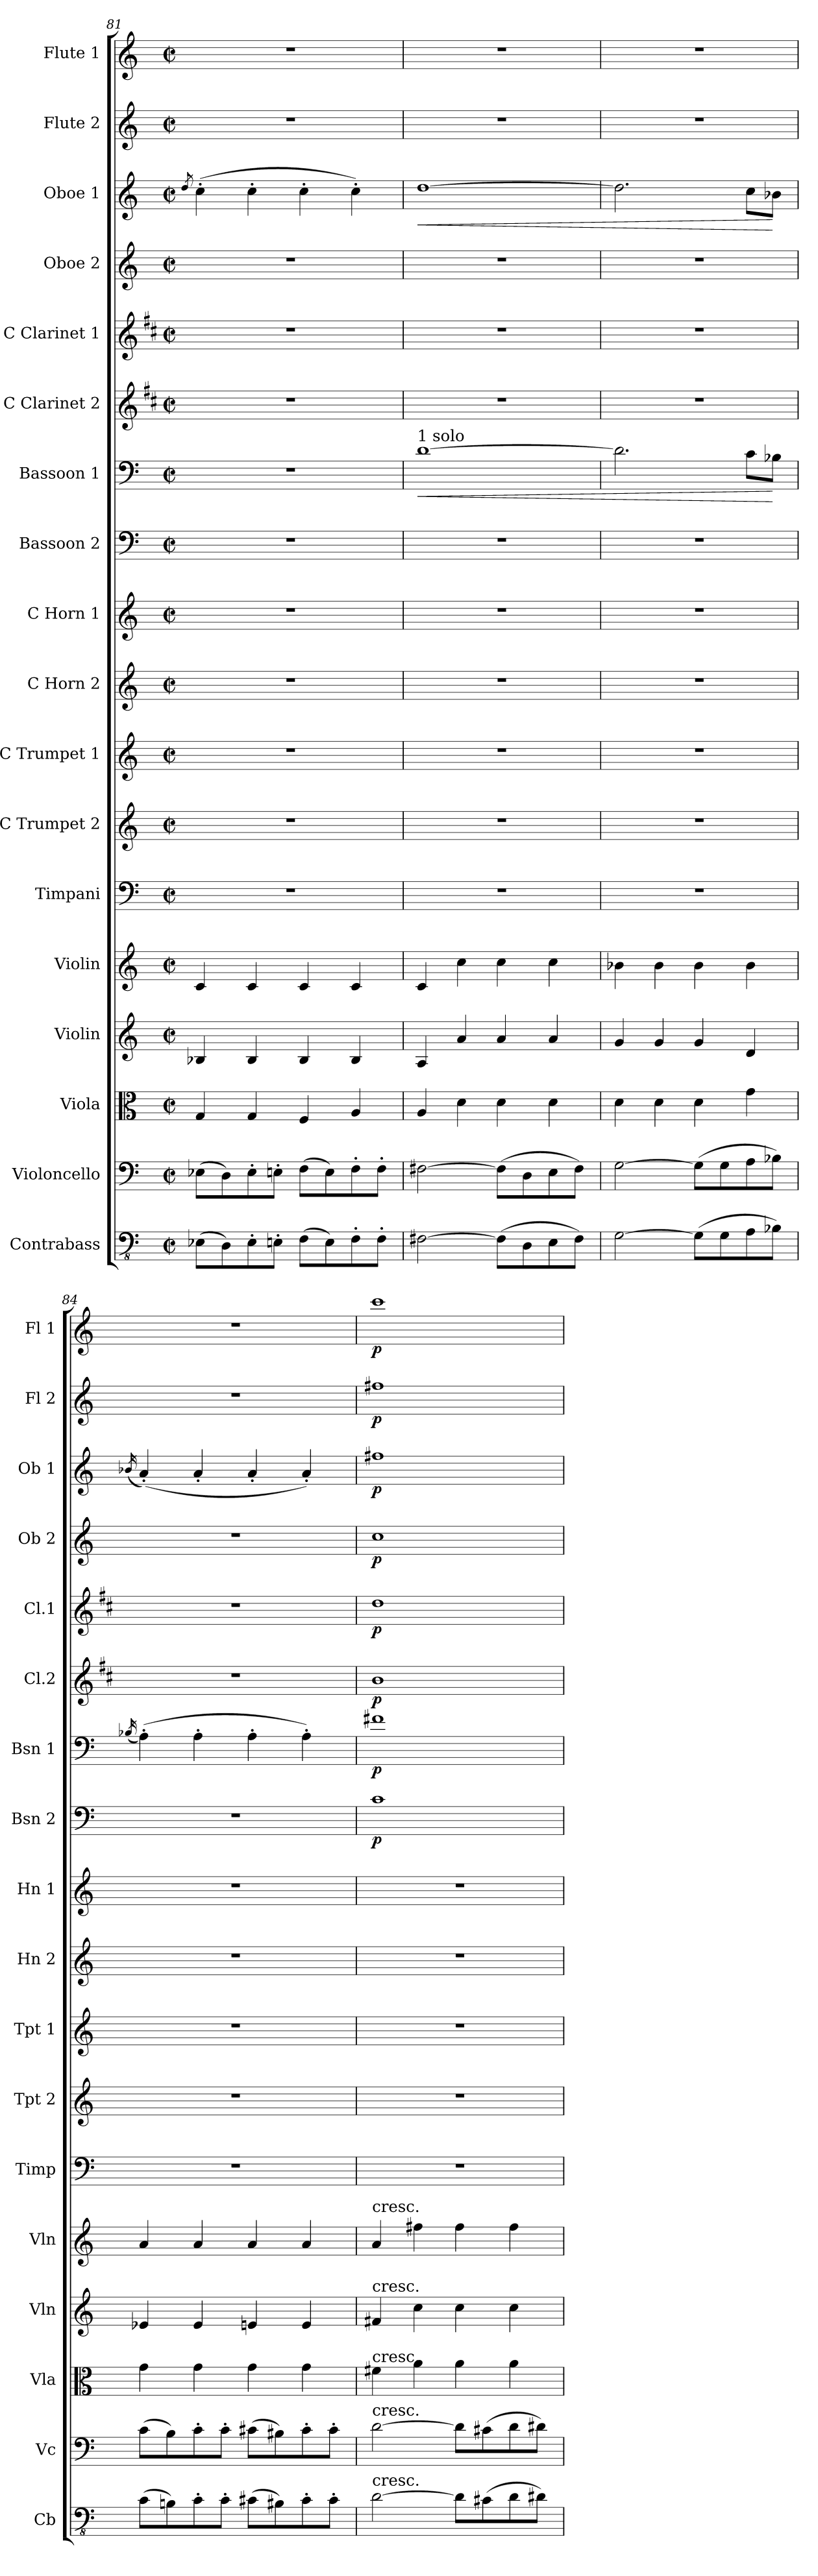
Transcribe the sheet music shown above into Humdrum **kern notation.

**kern	**kern	**kern	**kern	**kern	**kern	**kern	**kern	**kern	**kern	**kern	**dynam	**kern	**dynam	**kern	**dynam	**kern	**dynam	**kern	**dynam	**kern	**dynam	**kern	**dynam	**kern	**dynam
*part18	*part17	*part16	*part15	*part14	*part13	*part12	*part11	*part10	*part9	*part8	*part8	*part7	*part7	*part6	*part6	*part5	*part5	*part4	*part4	*part3	*part3	*part2	*part2	*part1	*part1
*staff18	*staff17	*staff16	*staff15	*staff14	*staff13	*staff12	*staff11	*staff10	*staff9	*staff8	*staff8	*staff7	*staff7	*staff6	*staff6	*staff5	*staff5	*staff4	*staff4	*staff3	*staff3	*staff2	*staff2	*staff1	*staff1
*I"Contrabass	*I"Violoncello	*I"Viola	*I"Violin	*I"Violin	*I"Timpani	*I"C Trumpet 2	*I"C Trumpet 1	*I"C Horn 2	*I"C Horn 1	*I"Bassoon 2	*	*I"Bassoon 1	*	*I"C Clarinet 2	*	*I"C Clarinet 1	*	*I"Oboe 2	*	*I"Oboe 1	*	*I"Flute 2	*	*I"Flute 1	*
*I'Cb	*I'Vc	*I'Vla	*I'Vln	*I'Vln	*I'Timp	*I'Tpt 2	*I'Tpt 1	*I'Hn 2	*I'Hn 1	*I'Bsn 2	*	*I'Bsn 1	*	*I'Cl.2	*	*I'Cl.1	*	*I'Ob 2	*	*I'Ob 1	*	*I'Fl 2	*	*I'Fl 1	*
*clefFv4	*clefF4	*clefC3	*clefG2	*clefG2	*clefF4	*clefG2	*clefG2	*clefG2	*clefG2	*clefF4	*	*clefF4	*	*clefG2	*	*clefG2	*	*clefG2	*	*clefG2	*	*clefG2	*	*clefG2	*
*	*	*	*	*	*	*	*	*ITrd7c12	*ITrd7c12	*	*	*	*	*ITrd1c2	*	*ITrd1c2	*	*	*	*	*	*	*	*	*
*k[]	*k[]	*k[]	*k[]	*k[]	*k[]	*k[]	*k[]	*k[]	*k[]	*k[]	*	*k[]	*	*k[]	*	*k[]	*	*k[]	*	*k[]	*	*k[]	*	*k[]	*
*M2/2	*M2/2	*M2/2	*M2/2	*M2/2	*M2/2	*M2/2	*M2/2	*M2/2	*M2/2	*M2/2	*	*M2/2	*	*M2/2	*	*M2/2	*	*M2/2	*	*M2/2	*	*M2/2	*	*M2/2	*
*met(c|)	*met(c|)	*met(c|)	*met(c|)	*met(c|)	*met(c|)	*met(c|)	*met(c|)	*met(c|)	*met(c|)	*met(c|)	*	*met(c|)	*	*met(c|)	*	*met(c|)	*	*met(c|)	*	*met(c|)	*	*met(c|)	*	*met(c|)	*
=81	=81	=81	=81	=81	=81	=81	=81	=81	=81	=81	=81	=81	=81	=81	=81	=81	=81	=81	=81	=81	=81	=81	=81	=81	=81
.	.	.	.	.	.	.	.	.	.	.	.	.	.	.	.	.	.	.	.	8qdd/	.	.	.	.	.
(>8EE-X\L	(>8E-X\L	4G/	4B-X/	4c/	1r	1r	1r	1r	1r	1r	.	1r	.	1r	.	1r	.	1r	.	(>4cc'\	.	1r	.	1r	.
8DD\)	8D\)	.	.	.	.	.	.	.	.	.	.	.	.	.	.	.	.	.	.	.	.	.	.	.	.
8EE-'\	8E-'\	4G/	4B-/	4c/	.	.	.	.	.	.	.	.	.	.	.	.	.	.	.	4cc'\	.	.	.	.	.
8EEn'\J	8En'\J	.	.	.	.	.	.	.	.	.	.	.	.	.	.	.	.	.	.	.	.	.	.	.	.
(>8FF\L	(>8F\L	4F/	4B-/	4c/	.	.	.	.	.	.	.	.	.	.	.	.	.	.	.	4cc'\	.	.	.	.	.
8EE\)	8E\)	.	.	.	.	.	.	.	.	.	.	.	.	.	.	.	.	.	.	.	.	.	.	.	.
8FF'\	8F'\	4A/	4B-/	4c/	.	.	.	.	.	.	.	.	.	.	.	.	.	.	.	4cc'\)	.	.	.	.	.
8FF'\J	8F'\J	.	.	.	.	.	.	.	.	.	.	.	.	.	.	.	.	.	.	.	.	.	.	.	.
=82	=82	=82	=82	=82	=82	=82	=82	=82	=82	=82	=82	=82	=82	=82	=82	=82	=82	=82	=82	=82	=82	=82	=82	=82	=82
!	!	!	!	!	!	!	!	!	!	!	!	!LO:TX:a:t=1 solo	!	!	!	!	!	!	!	!	!	!	!	!	!
!	!	!	!	!	!	!	!	!	!	!	!	!	!LO:HP:b	!	!	!	!	!	!	!	!LO:HP:b	!	!	!	!
[2FF#X\	[2F#X\	4A/	4A/	4c/	1r	1r	1r	1r	1r	1r	.	[1d	<	1r	.	1r	.	1r	.	[1dd	<	1r	.	1r	.
.	.	4d\	4a/	4cc\	.	.	.	.	.	.	.	.	.	.	.	.	.	.	.	.	.	.	.	.	.
(>8FF#\L]	(>8F#\L]	4d\	4a/	4cc\	.	.	.	.	.	.	.	.	.	.	.	.	.	.	.	.	.	.	.	.	.
8DD\	8D\	.	.	.	.	.	.	.	.	.	.	.	.	.	.	.	.	.	.	.	.	.	.	.	.
8EE\	8E\	4d\	4a/	4cc\	.	.	.	.	.	.	.	.	.	.	.	.	.	.	.	.	.	.	.	.	.
8FF#\J)	8F#\J)	.	.	.	.	.	.	.	.	.	.	.	.	.	.	.	.	.	.	.	.	.	.	.	.
=83	=83	=83	=83	=83	=83	=83	=83	=83	=83	=83	=83	=83	=83	=83	=83	=83	=83	=83	=83	=83	=83	=83	=83	=83	=83
[2GG\	[2G\	4d\	4g/	4b-X\	1r	1r	1r	1r	1r	1r	.	2.d\]	.	1r	.	1r	.	1r	.	2.dd\]	.	1r	.	1r	.
.	.	4d\	4g/	4b-\	.	.	.	.	.	.	.	.	.	.	.	.	.	.	.	.	.	.	.	.	.
(>8GG\L]	(>8G\L]	4d\	4g/	4b-\	.	.	.	.	.	.	.	.	.	.	.	.	.	.	.	.	.	.	.	.	.
8GG\	8G\	.	.	.	.	.	.	.	.	.	.	.	.	.	.	.	.	.	.	.	.	.	.	.	.
8AA\	8A\	4g\	4d/	4b-\	.	.	.	.	.	.	.	8c\L	.	.	.	.	.	.	.	8cc\L	.	.	.	.	.
8BB-X\J)	8B-X\J)	.	.	.	.	.	.	.	.	.	.	8B-X\J	[	.	.	.	.	.	.	8b-X\J	[	.	.	.	.
!!LO:PB:g=z
=84	=84	=84	=84	=84	=84	=84	=84	=84	=84	=84	=84	=84	=84	=84	=84	=84	=84	=84	=84	=84	=84	=84	=84	=84	=84
.	.	.	.	.	.	.	.	.	.	.	.	(<16qB-X/	.	.	.	.	.	.	.	(<16qb-X/	.	.	.	.	.
(>8C\L	(>8c\L	4g\	4e-X/	4a/	1r	1r	1r	1r	1r	1r	.	(>4A'\)	.	1r	.	1r	.	1r	.	(<4a'/)	.	1r	.	1r	.
8BBn\)	8B\)	.	.	.	.	.	.	.	.	.	.	.	.	.	.	.	.	.	.	.	.	.	.	.	.
8C'\	8c'\	4g\	4e-/	4a/	.	.	.	.	.	.	.	4A'\	.	.	.	.	.	.	.	4a'/	.	.	.	.	.
8C'\J	8c'\J	.	.	.	.	.	.	.	.	.	.	.	.	.	.	.	.	.	.	.	.	.	.	.	.
(>8C#X\L	(>8c#X\L	4g\	4en/	4a/	.	.	.	.	.	.	.	4A'\	.	.	.	.	.	.	.	4a'/	.	.	.	.	.
8BB#X\)	8B#X\)	.	.	.	.	.	.	.	.	.	.	.	.	.	.	.	.	.	.	.	.	.	.	.	.
8C#'\	8c#'\	4g\	4e/	4a/	.	.	.	.	.	.	.	4A'\)	.	.	.	.	.	.	.	4a'/)	.	.	.	.	.
8C#'\J	8c#'\J	.	.	.	.	.	.	.	.	.	.	.	.	.	.	.	.	.	.	.	.	.	.	.	.
=85	=85	=85	=85	=85	=85	=85	=85	=85	=85	=85	=85	=85	=85	=85	=85	=85	=85	=85	=85	=85	=85	=85	=85	=85	=85
!	!	!	!	!LO:TX:a:t=cresc.	!	!	!	!	!	!	!	!	!	!	!	!	!	!	!	!	!	!	!	!	!
!	!	!	!LO:TX:a:t=cresc.	!	!	!	!	!	!	!	!	!	!	!	!	!	!	!	!	!	!	!	!	!	!
!	!	!LO:TX:a:t=cresc.	!	!	!	!	!	!	!	!	!	!	!	!	!	!	!	!	!	!	!	!	!	!	!
!	!LO:TX:a:t=cresc.	!	!	!	!	!	!	!	!	!	!	!	!	!	!	!	!	!	!	!	!	!	!	!	!
!LO:TX:a:t=cresc.	!	!	!	!	!	!	!	!	!	!	!	!	!	!	!	!	!	!	!	!	!	!	!	!	!
!	!	!	!	!	!	!	!	!	!	!	!LO:DY:b	!	!LO:DY:b	!	!LO:DY:b	!	!LO:DY:b	!	!LO:DY:b	!	!LO:DY:b	!	!LO:DY:b	!	!LO:DY:b
[2D\	[2d\	4f#X\	4f#X/	4a/	1r	1r	1r	1r	1r	1c	p	1f#X	p	1a	p	1cc	p	1cc	p	1ff#X	p	1ff#X	p	1ccc	p
.	.	4a\	4cc\	4ff#X\	.	.	.	.	.	.	.	.	.	.	.	.	.	.	.	.	.	.	.	.	.
8D\L]	8d\L]	4a\	4cc\	4ff#\	.	.	.	.	.	.	.	.	.	.	.	.	.	.	.	.	.	.	.	.	.
(>8C#X\	(>8c#X\	.	.	.	.	.	.	.	.	.	.	.	.	.	.	.	.	.	.	.	.	.	.	.	.
8D\	8d\	4a\	4cc\	4ff#\	.	.	.	.	.	.	.	.	.	.	.	.	.	.	.	.	.	.	.	.	.
8D#X\J)	8d#X\J)	.	.	.	.	.	.	.	.	.	.	.	.	.	.	.	.	.	.	.	.	.	.	.	.
=	=	=	=	=	=	=	=	=	=	=	=	=	=	=	=	=	=	=	=	=	=	=	=	=	=
*-	*-	*-	*-	*-	*-	*-	*-	*-	*-	*-	*-	*-	*-	*-	*-	*-	*-	*-	*-	*-	*-	*-	*-	*-	*-
